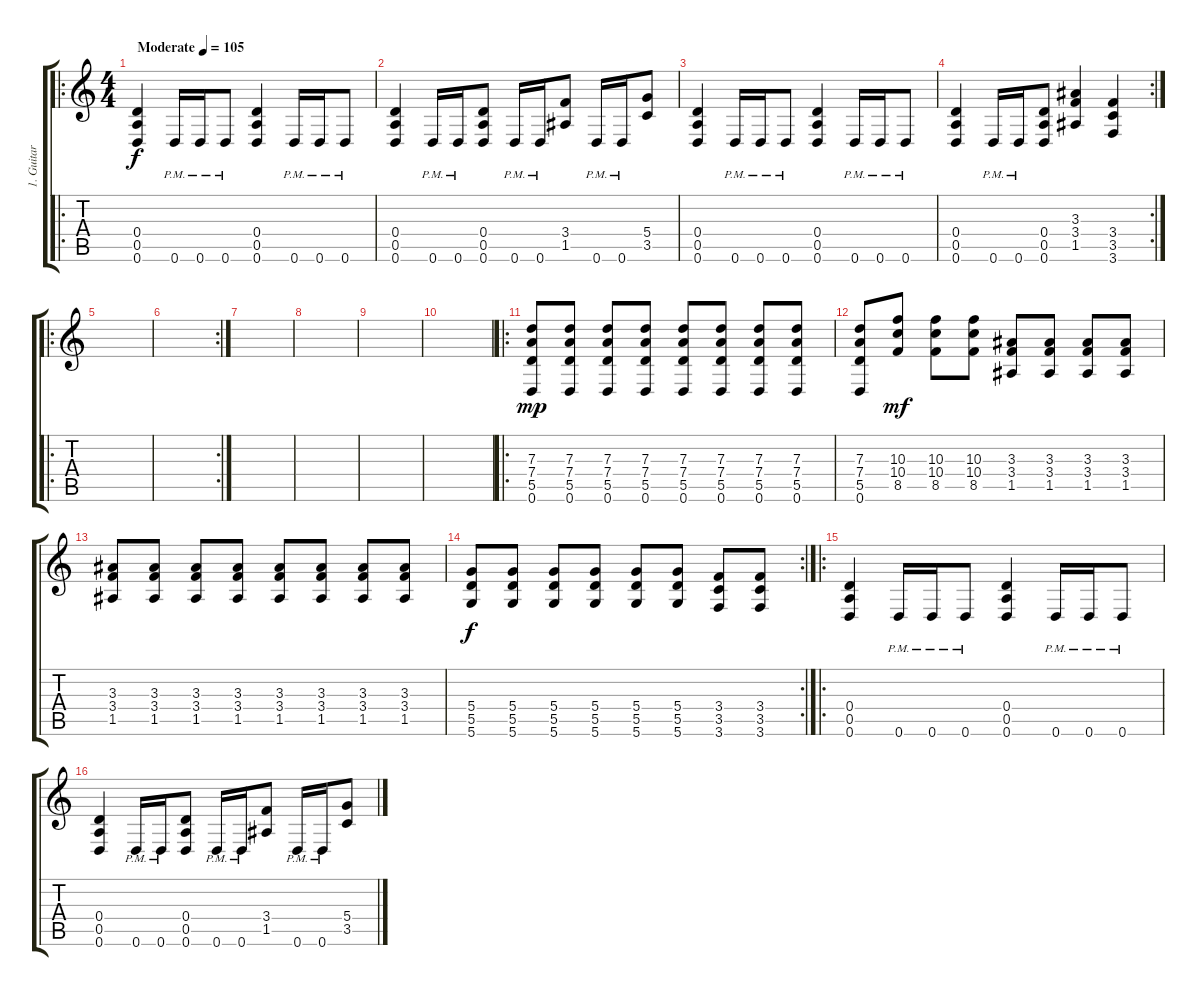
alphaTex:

\track ("1. Guitar " "1. Guitar ") {instrument distortionguitar}
\staff {score tabs}
\tuning (E4 B3 G3 D3 A2 D2) {hide}
\ro
\ts (4 4)
\tempo (105 "Moderate")
\clef g2
\ks c
(0.4 0.5 0.6).4{dy f instrument distortionguitar} 0.6{pm}.16 0.6{pm}.16 0.6{pm}.8 (0.4 0.5 0.6).4 0.6{pm}.16 0.6{pm}.16 0.6{pm}.8 |
(0.4 0.5 0.6).4 0.6{pm}.16 0.6{pm}.16 (0.4 0.5 0.6).8 0.6{pm}.16 0.6{pm}.16 (3.4 1.5).8 0.6{pm}.16 0.6{pm}.16 (5.4 3.5).8 |
(0.4 0.5 0.6).4 0.6{pm}.16 0.6{pm}.16 0.6{pm}.8 (0.4 0.5 0.6).4 0.6{pm}.16 0.6{pm}.16 0.6{pm}.8 |
\rc 2
(0.4 0.5 0.6).4 0.6{pm}.16 0.6{pm}.16 (0.4 0.5 0.6).8 (3.3 3.4 1.5).4 (3.4 3.5 3.6).4 |
\ro
|
\rc 2
|
|
|
|
|
\ro
(7.3 7.4 5.5 0.6).8{dy mp} (7.3 7.4 5.5 0.6).8 (7.3 7.4 5.5 0.6).8 (7.3 7.4 5.5 0.6).8 (7.3 7.4 5.5 0.6).8 (7.3 7.4 5.5 0.6).8 (7.3 7.4 5.5 0.6).8 (7.3 7.4 5.5 0.6).8 |
(7.3 7.4 5.5 0.6).8 (10.3 10.4 8.5).8{dy mf} (10.3 10.4 8.5).8 (10.3 10.4 8.5).8 (3.3 3.4 1.5).8 (3.3 3.4 1.5).8 (3.3 3.4 1.5).8 (3.3 3.4 1.5).8 |
(3.3 3.4 1.5).8 (3.3 3.4 1.5).8 (3.3 3.4 1.5).8 (3.3 3.4 1.5).8 (3.3 3.4 1.5).8 (3.3 3.4 1.5).8 (3.3 3.4 1.5).8 (3.3 3.4 1.5).8 |
\rc 2
(5.4 5.5 5.6).8{dy f} (5.4 5.5 5.6).8 (5.4 5.5 5.6).8 (5.4 5.5 5.6).8 (5.4 5.5 5.6).8 (5.4 5.5 5.6).8 (3.4 3.5 3.6).8 (3.4 3.5 3.6).8 |
\ro
(0.4 0.5 0.6).4 0.6{pm}.16 0.6{pm}.16 0.6{pm}.8 (0.4 0.5 0.6).4 0.6{pm}.16 0.6{pm}.16 0.6{pm}.8 |
(0.4 0.5 0.6).4 0.6{pm}.16 0.6{pm}.16 (0.4 0.5 0.6).8 0.6{pm}.16 0.6{pm}.16 (3.4 1.5).8 0.6{pm}.16 0.6{pm}.16 (5.4 3.5).8
